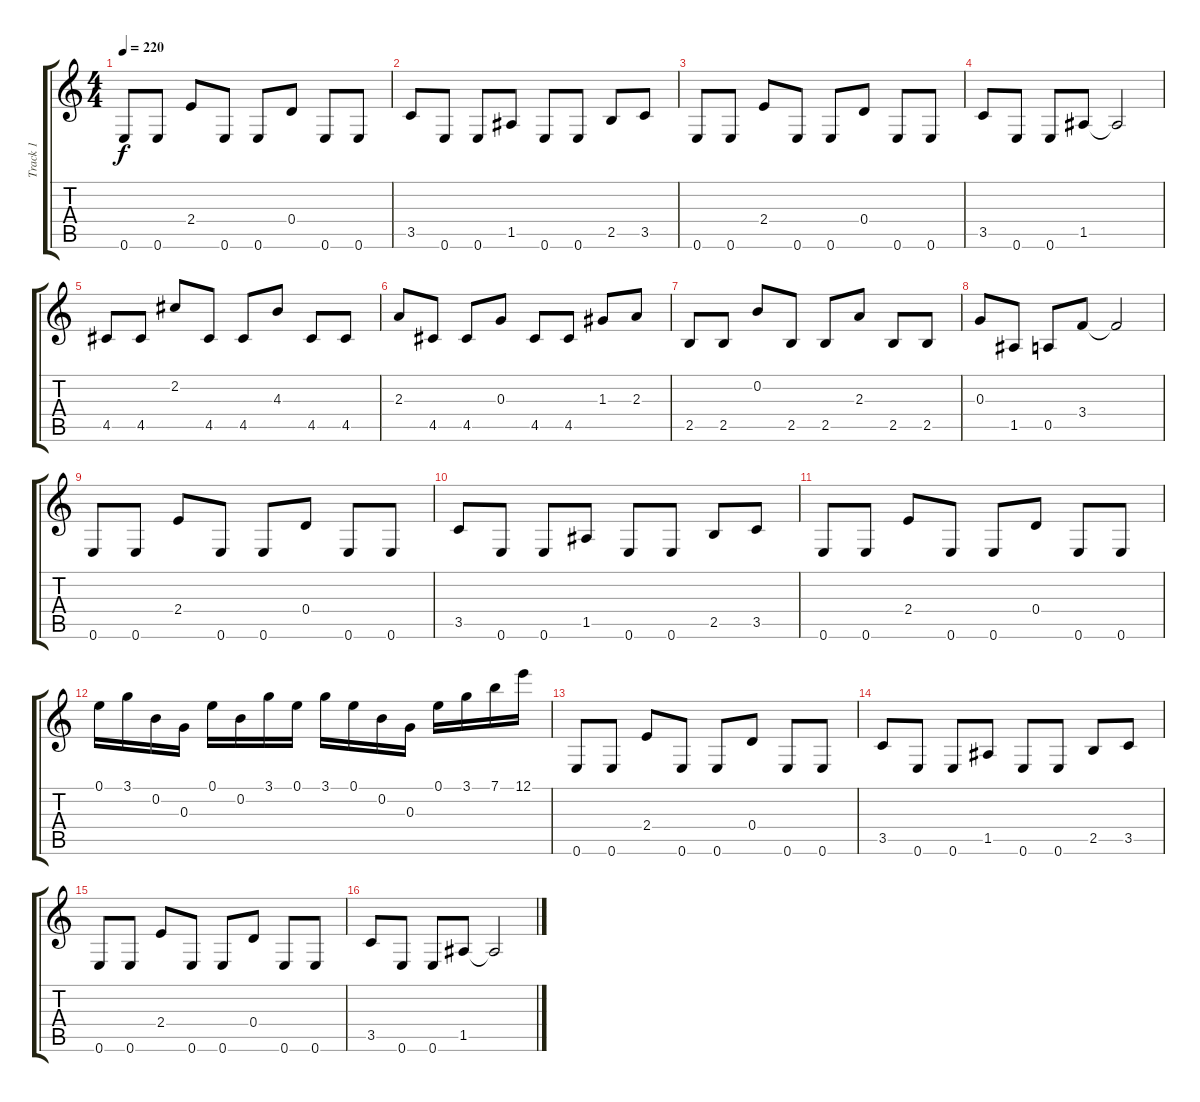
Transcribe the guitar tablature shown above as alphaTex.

\track ("Track 1" "Track 1") {instrument overdrivenguitar}
\staff {score tabs}
\tuning (E4 B3 G3 D3 A2 E2) {hide}
\ts (4 4)
\tempo 220
\clef g2
\ks c
0.6.8{dy f} 0.6.8 2.4.8 0.6.8 0.6.8 0.4.8 0.6.8 0.6.8 |
3.5.8 0.6.8 0.6.8 1.5.8 0.6.8 0.6.8 2.5.8 3.5.8 |
0.6.8 0.6.8 2.4.8 0.6.8 0.6.8 0.4.8 0.6.8 0.6.8 |
3.5.8 0.6.8 0.6.8 1.5.8 1.5{t}.2 |
4.5.8 4.5.8 2.2.8 4.5.8 4.5.8 4.3.8 4.5.8 4.5.8 |
2.3.8 4.5.8 4.5.8 0.3.8 4.5.8 4.5.8 1.3.8 2.3.8 |
2.5.8 2.5.8 0.2.8 2.5.8 2.5.8 2.3.8 2.5.8 2.5.8 |
0.3.8 1.5.8 0.5.8 3.4.8 3.4{t}.2 |
0.6.8 0.6.8 2.4.8 0.6.8 0.6.8 0.4.8 0.6.8 0.6.8 |
3.5.8 0.6.8 0.6.8 1.5.8 0.6.8 0.6.8 2.5.8 3.5.8 |
0.6.8 0.6.8 2.4.8 0.6.8 0.6.8 0.4.8 0.6.8 0.6.8 |
0.1.16 3.1.16 0.2.16 0.3.16 0.1.16 0.2.16 3.1.16 0.1.16 3.1.16 0.1.16 0.2.16 0.3.16 0.1.16 3.1.16 7.1.16 12.1.16 |
0.6.8 0.6.8 2.4.8 0.6.8 0.6.8 0.4.8 0.6.8 0.6.8 |
3.5.8 0.6.8 0.6.8 1.5.8 0.6.8 0.6.8 2.5.8 3.5.8 |
0.6.8 0.6.8 2.4.8 0.6.8 0.6.8 0.4.8 0.6.8 0.6.8 |
3.5.8 0.6.8 0.6.8 1.5.8 1.5{t}.2
